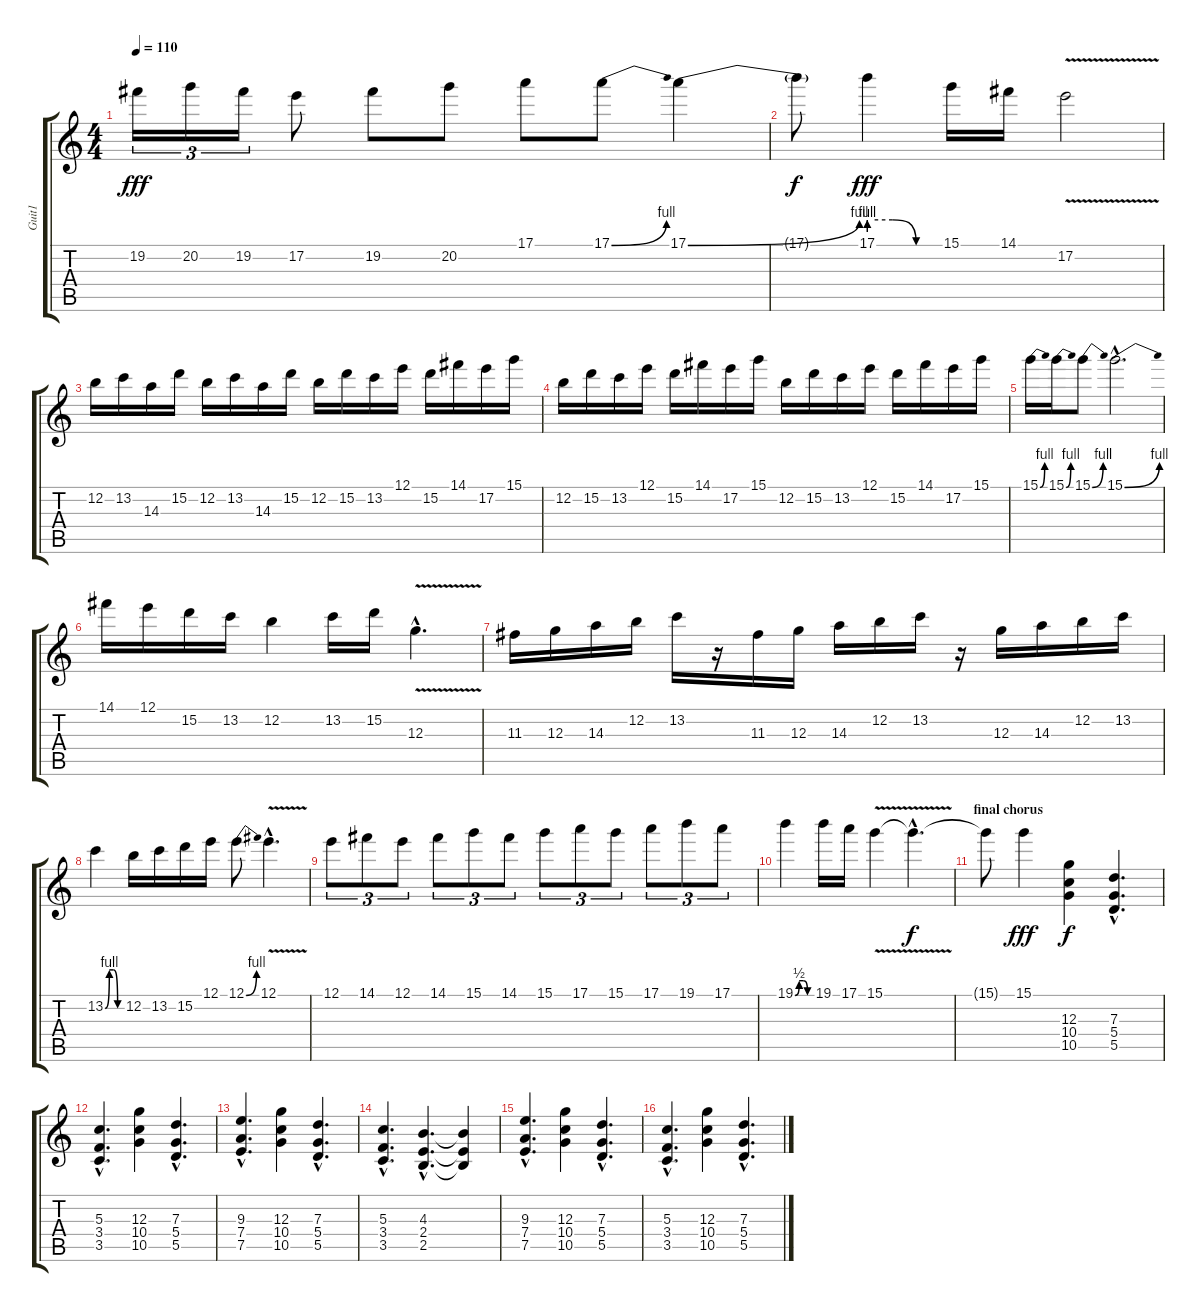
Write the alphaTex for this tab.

\track ("Guit1" "Guit1") {instrument acousticguitarnylon}
\staff {score tabs}
\tuning (E4 B3 G3 D3 A2 E2) {hide}
\ts (4 4)
\tempo 110
\clef g2
\ks c
19.2.16{tu (3 2) dy fff} 20.2.16{tu (3 2)} 19.2.16{tu (3 2)} 17.2.8 19.2.8 20.2.8 17.1.8 17.1{be (bend 0 0 60 4)}.8 17.1{be (bend 0 0 60 4)}.4 |
17.1{t}.8{dy f} 17.1{be (custom 0 4 20 4 40 0 60 0)}.4{dy fff} 15.1.16 14.1.16 17.2{v}.2 |
12.2.16 13.2.16 14.3.16 15.2.16 12.2.16 13.2.16 14.3.16 15.2.16 12.2.16 15.2.16 13.2.16 12.1.16 15.2.16 14.1.16 17.2.16 15.1.16 |
12.2.16 15.2.16 13.2.16 12.1.16 15.2.16 14.1.16 17.2.16 15.1.16 12.2.16 15.2.16 13.2.16 12.1.16 15.2.16 14.1.16 17.2.16 15.1.16 |
15.1{be (bend 0 0 60 4)}.16 15.1{be (bend 0 0 60 4)}.16 15.1{be (bend 0 0 60 4)}.8 15.1{be (bend 0 0 60 4) hac}.2{d} |
14.1.16 12.1.16 15.2.16 13.2.16 12.2.4 13.2.16 15.2.16 12.3{v hac}.4{d} |
11.3.16 12.3.16 14.3.16 12.2.16 13.2.16 r.16 11.3.16 12.3.16 14.3.16 12.2.16 13.2.16 r.16 12.3.16 14.3.16 12.2.16 13.2.16 |
13.2{be (custom 0 0 15 4 30 4 45 0 60 0)}.4 12.2.16 13.2.16 15.2.16 12.1.16 12.1{be (bend 0 0 60 4)}.8 12.1{v hac}.4{d} |
12.1.8{tu (3 2)} 14.1.8{tu (3 2)} 12.1.8{tu (3 2)} 14.1.8{tu (3 2)} 15.1.8{tu (3 2)} 14.1.8{tu (3 2)} 15.1.8{tu (3 2)} 17.1.8{tu (3 2)} 15.1.8{tu (3 2)} 17.1.8{tu (3 2)} 19.1.8{tu (3 2)} 17.1.8{tu (3 2)} |
19.1{be (custom 0 0 15 2 30 2 45 0 60 0)}.4 19.1.16 17.1.16 15.1{v}.4 15.1{hac t}.4{d dy f} |
\section ("" "final chorus")
15.1{t}.8 15.1.4{dy fff} (12.3 10.4 10.5).4{dy f volume 11 instrument overdrivenguitar} (7.3{hac} 5.4{hac} 5.5{hac}).4{d} |
(5.3{hac} 3.4{hac} 3.5{hac}).4{d} (12.3 10.4 10.5).4 (7.3{hac} 5.4{hac} 5.5{hac}).4{d} |
(9.3{hac} 7.4{hac} 7.5{hac}).4{d} (12.3 10.4 10.5).4 (7.3{hac} 5.4{hac} 5.5{hac}).4{d} |
(5.3{hac} 3.4{hac} 3.5{hac}).4{d} (4.3{hac} 2.4{hac} 2.5{hac}).4{d} (4.3{t} 2.4{t} 2.5{t}).4 |
(9.3{hac} 7.4{hac} 7.5{hac}).4{d} (12.3 10.4 10.5).4 (7.3{hac} 5.4{hac} 5.5{hac}).4{d} |
(5.3{hac} 3.4{hac} 3.5{hac}).4{d} (12.3 10.4 10.5).4 (7.3{hac} 5.4{hac} 5.5{hac}).4{d}
